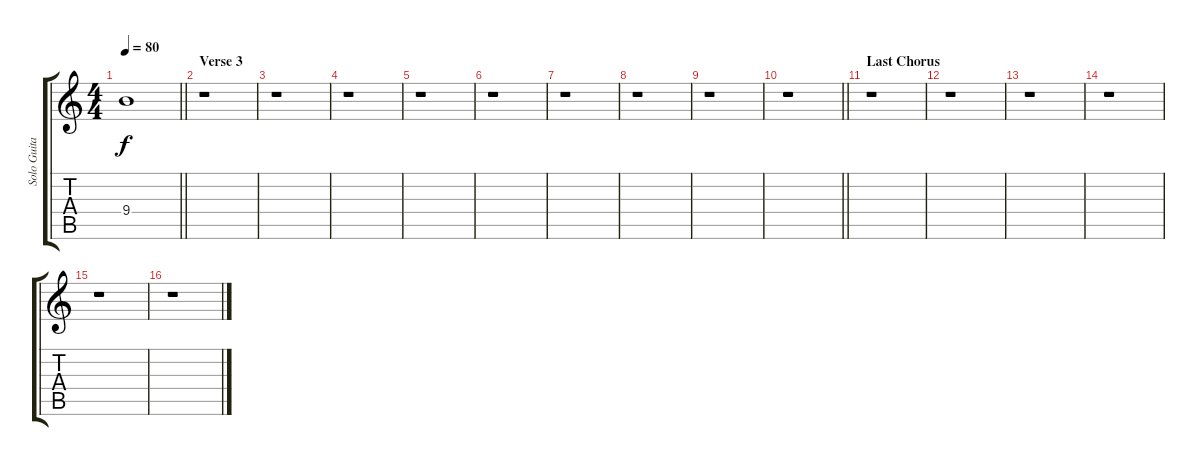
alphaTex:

\track ("Solo Guitar" "Solo Guita") {instrument acousticguitarsteel}
\staff {score tabs}
\tuning (E4 B3 G3 D3 A2 E2) {hide}
\ts (4 4)
\tempo 80
\clef g2
\barLineRight lightlight
\ks c
9.4{t}.1{dy f} |
\section ("" "Verse 3")
r.1 |
r.1 |
r.1 |
r.1 |
r.1 |
r.1 |
r.1 |
r.1 |
\barLineRight lightlight
r.1 |
\section ("" "Last Chorus")
r.1 |
r.1 |
r.1 |
r.1 |
r.1 |
r.1
